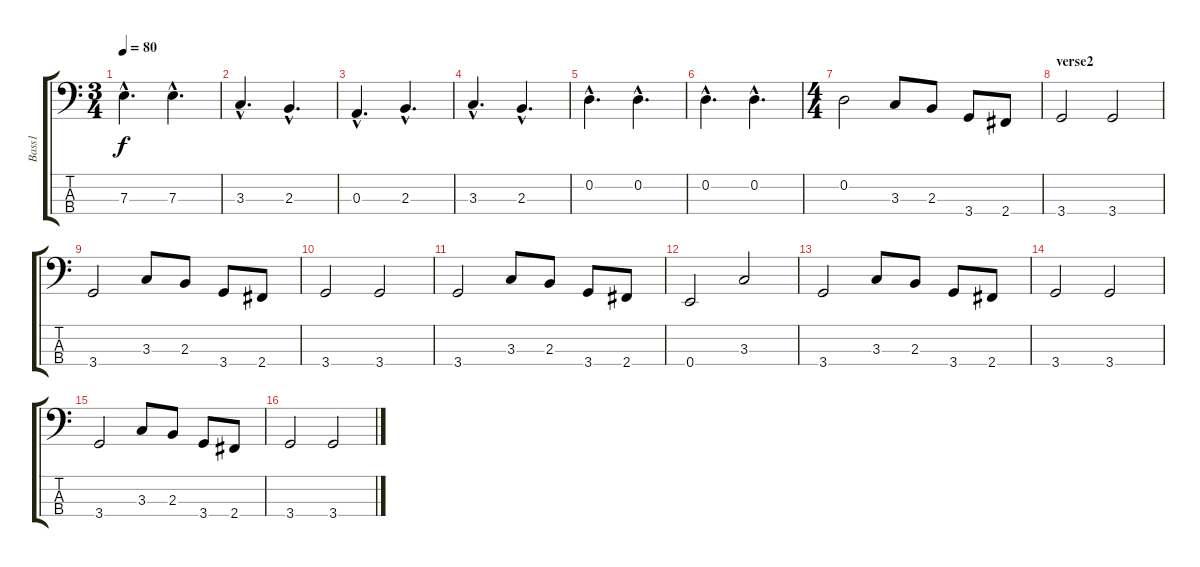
\track ("Bass1" "Bass1") {instrument electricbassfinger}
\staff {score tabs}
\tuning (G2 D2 A1 E1) {hide}
\ts (3 4)
\tempo 80
\clef f4
\ks c
7.3{hac}.4{d dy f} 7.3{hac}.4{d} |
3.3{hac}.4{d} 2.3{hac}.4{d} |
0.3{hac}.4{d} 2.3{hac}.4{d} |
3.3{hac}.4{d} 2.3{hac}.4{d} |
0.2{hac}.4{d} 0.2{hac}.4{d} |
0.2{hac}.4{d} 0.2{hac}.4{d} |
\ts (4 4)
0.2.2 3.3.8 2.3.8 3.4.8 2.4.8 |
\section ("" "verse2")
3.4.2 3.4.2 |
3.4.2 3.3.8 2.3.8 3.4.8 2.4.8 |
3.4.2 3.4.2 |
3.4.2 3.3.8 2.3.8 3.4.8 2.4.8 |
0.4.2 3.3.2 |
3.4.2 3.3.8 2.3.8 3.4.8 2.4.8 |
3.4.2 3.4.2 |
3.4.2 3.3.8 2.3.8 3.4.8 2.4.8 |
3.4.2 3.4.2
